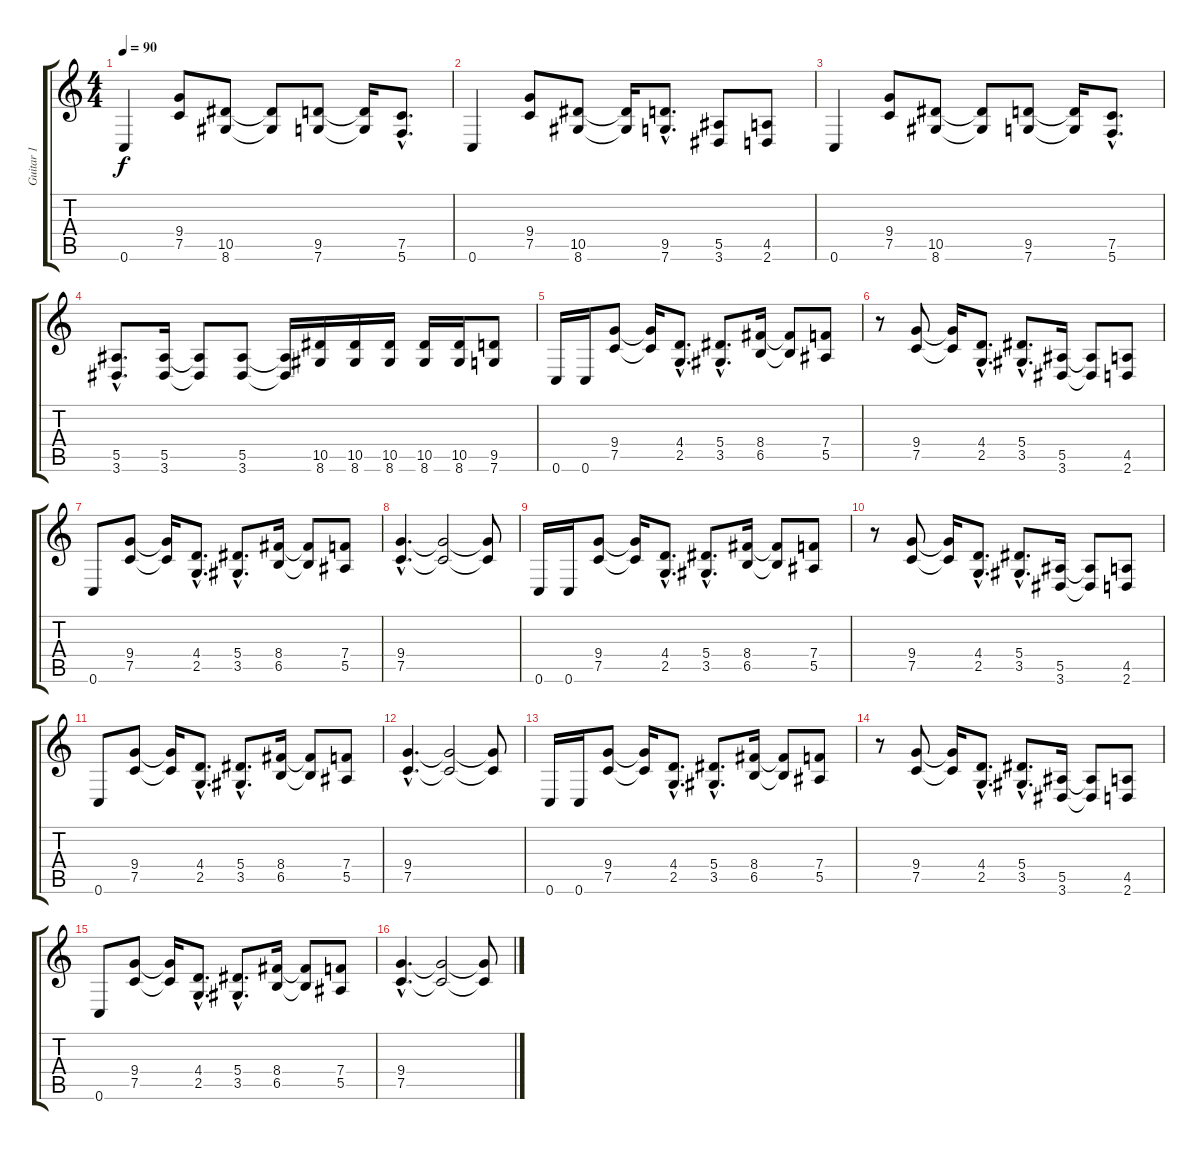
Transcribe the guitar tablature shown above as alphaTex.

\track ("Guitar 1" "Guitar 1") {instrument distortionguitar}
\staff {score tabs}
\tuning (C4 G3 Eb3 Bb2 F2 C2) {hide}
\ts (4 4)
\tempo 90
\clef g2
\ks c
0.6.4{dy f} (9.4 7.5).8 (10.5 8.6).8 (10.5{t} 8.6{t}).8 (9.5 7.6).8 (9.5{t} 7.6{t}).16 (7.5{hac} 5.6{hac}).8{d} |
0.6.4 (9.4 7.5).8 (10.5 8.6).8 (10.5{t} 8.6{t}).16 (9.5{hac} 7.6{hac}).8{d} (5.5 3.6).8 (4.5 2.6).8 |
0.6.4 (9.4 7.5).8 (10.5 8.6).8 (10.5{t} 8.6{t}).8 (9.5 7.6).8 (9.5{t} 7.6{t}).16 (7.5{hac} 5.6{hac}).8{d} |
(5.5{hac} 3.6{hac}).8{d} (5.5 3.6).16 (5.5{t} 3.6{t}).8 (5.5 3.6).8 (5.5{t} 3.6{t}).16 (10.5 8.6).16 (10.5 8.6).16 (10.5 8.6).16 (10.5 8.6).16 (10.5 8.6).16 (9.5 7.6).8 |
0.6.16 0.6.16 (9.4 7.5).8 (9.4{t} 7.5{t}).16 (4.4{hac} 2.5{hac}).8{d} (5.4{hac} 3.5{hac}).8{d} (8.4 6.5).16 (8.4{t} 6.5{t}).8 (7.4 5.5).8 |
r.8 (9.4 7.5).8 (9.4{t} 7.5{t}).16 (4.4{hac} 2.5{hac}).8{d} (5.4{hac} 3.5{hac}).8{d} (5.5 3.6).16 (5.5{t} 3.6{t}).8 (4.5 2.6).8 |
0.6.8 (9.4 7.5).8 (9.4{t} 7.5{t}).16 (4.4{hac} 2.5{hac}).8{d} (5.4{hac} 3.5{hac}).8{d} (8.4 6.5).16 (8.4{t} 6.5{t}).8 (7.4 5.5).8 |
(9.4{hac} 7.5{hac}).4{d} (9.4{t} 7.5{t}).2 (9.4{t} 7.5{t}).8 |
0.6.16 0.6.16 (9.4 7.5).8 (9.4{t} 7.5{t}).16 (4.4{hac} 2.5{hac}).8{d} (5.4{hac} 3.5{hac}).8{d} (8.4 6.5).16 (8.4{t} 6.5{t}).8 (7.4 5.5).8 |
r.8 (9.4 7.5).8 (9.4{t} 7.5{t}).16 (4.4{hac} 2.5{hac}).8{d} (5.4{hac} 3.5{hac}).8{d} (5.5 3.6).16 (5.5{t} 3.6{t}).8 (4.5 2.6).8 |
0.6.8 (9.4 7.5).8 (9.4{t} 7.5{t}).16 (4.4{hac} 2.5{hac}).8{d} (5.4{hac} 3.5{hac}).8{d} (8.4 6.5).16 (8.4{t} 6.5{t}).8 (7.4 5.5).8 |
(9.4{hac} 7.5{hac}).4{d} (9.4{t} 7.5{t}).2 (9.4{t} 7.5{t}).8 |
0.6.16 0.6.16 (9.4 7.5).8 (9.4{t} 7.5{t}).16 (4.4{hac} 2.5{hac}).8{d} (5.4{hac} 3.5{hac}).8{d} (8.4 6.5).16 (8.4{t} 6.5{t}).8 (7.4 5.5).8 |
r.8 (9.4 7.5).8 (9.4{t} 7.5{t}).16 (4.4{hac} 2.5{hac}).8{d} (5.4{hac} 3.5{hac}).8{d} (5.5 3.6).16 (5.5{t} 3.6{t}).8 (4.5 2.6).8 |
0.6.8 (9.4 7.5).8 (9.4{t} 7.5{t}).16 (4.4{hac} 2.5{hac}).8{d} (5.4{hac} 3.5{hac}).8{d} (8.4 6.5).16 (8.4{t} 6.5{t}).8 (7.4 5.5).8 |
(9.4{hac} 7.5{hac}).4{d} (9.4{t} 7.5{t}).2 (9.4{t} 7.5{t}).8
